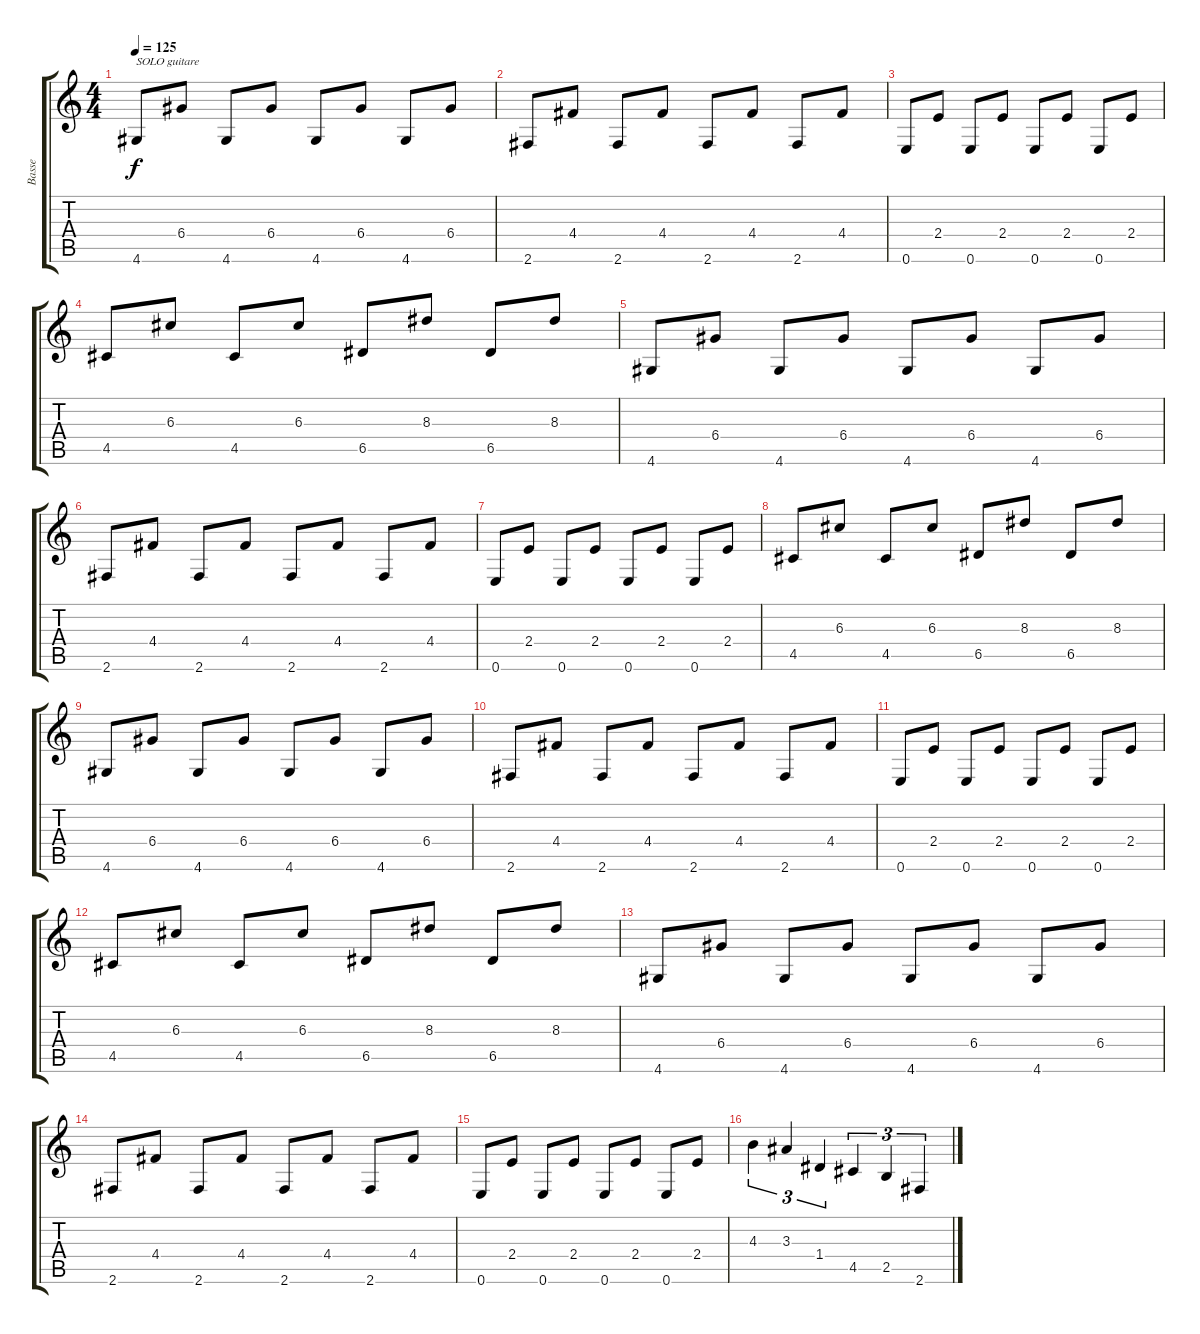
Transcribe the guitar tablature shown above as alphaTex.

\track ("Basse" "Basse") {instrument electricbassfinger}
\staff {score tabs}
\tuning (E4 B3 G3 D3 A2 E2) {hide}
\ts (4 4)
\tempo 125
\clef g2
\ks c
4.6.8{txt "SOLO guitare" dy f} 6.4.8 4.6.8 6.4.8 4.6.8 6.4.8 4.6.8 6.4.8 |
2.6.8 4.4.8 2.6.8 4.4.8 2.6.8 4.4.8 2.6.8 4.4.8 |
0.6.8 2.4.8 0.6.8 2.4.8 0.6.8 2.4.8 0.6.8 2.4.8 |
4.5.8 6.3.8 4.5.8 6.3.8 6.5.8 8.3.8 6.5.8 8.3.8 |
4.6.8 6.4.8 4.6.8 6.4.8 4.6.8 6.4.8 4.6.8 6.4.8 |
2.6.8 4.4.8 2.6.8 4.4.8 2.6.8 4.4.8 2.6.8 4.4.8 |
0.6.8 2.4.8 0.6.8 2.4.8 0.6.8 2.4.8 0.6.8 2.4.8 |
4.5.8 6.3.8 4.5.8 6.3.8 6.5.8 8.3.8 6.5.8 8.3.8 |
4.6.8 6.4.8 4.6.8 6.4.8 4.6.8 6.4.8 4.6.8 6.4.8 |
2.6.8 4.4.8 2.6.8 4.4.8 2.6.8 4.4.8 2.6.8 4.4.8 |
0.6.8 2.4.8 0.6.8 2.4.8 0.6.8 2.4.8 0.6.8 2.4.8 |
4.5.8 6.3.8 4.5.8 6.3.8 6.5.8 8.3.8 6.5.8 8.3.8 |
4.6.8 6.4.8 4.6.8 6.4.8 4.6.8 6.4.8 4.6.8 6.4.8 |
2.6.8 4.4.8 2.6.8 4.4.8 2.6.8 4.4.8 2.6.8 4.4.8 |
0.6.8 2.4.8 0.6.8 2.4.8 0.6.8 2.4.8 0.6.8 2.4.8 |
4.3.4{tu (3 2)} 3.3.4{tu (3 2)} 1.4.4{tu (3 2)} 4.5.4{tu (3 2)} 2.5.4{tu (3 2)} 2.6.4{tu (3 2)}
